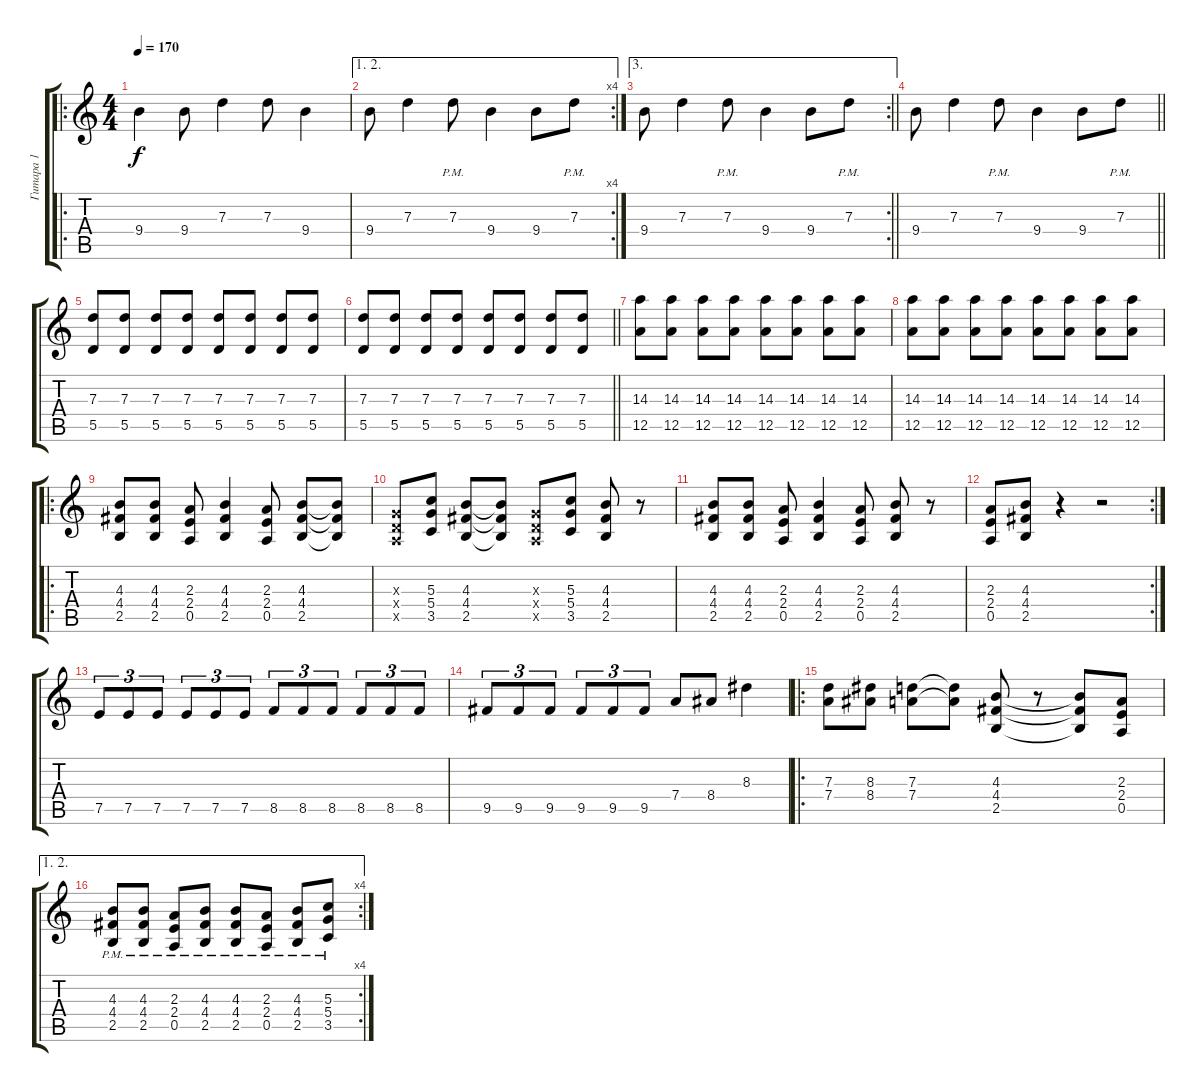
\track ("Гитара 1" "Гитара 1") {instrument distortionguitar}
\staff {score tabs}
\tuning (E4 B3 G3 D3 A2 E2) {hide}
\ro
\ts (4 4)
\tempo 170
\clef g2
\ks c
9.4.4{dy f} 9.4.8 7.3.4 7.3.8 9.4.4 |
\ae (1 2)
\rc 4
9.4.8 7.3.4 7.3{pm}.8 9.4.4 9.4.8 7.3{pm}.8 |
\ae 3
\rc 2
\barLineRight lightlight
9.4.8 7.3.4 7.3{pm}.8 9.4.4 9.4.8 7.3{pm}.8 |
\barLineRight lightlight
9.4.8 7.3.4 7.3{pm}.8 9.4.4 9.4.8 7.3{pm}.8 |
(7.3 5.5).8 (7.3 5.5).8 (7.3 5.5).8 (7.3 5.5).8 (7.3 5.5).8 (7.3 5.5).8 (7.3 5.5).8 (7.3 5.5).8 |
\barLineRight lightlight
(7.3 5.5).8 (7.3 5.5).8 (7.3 5.5).8 (7.3 5.5).8 (7.3 5.5).8 (7.3 5.5).8 (7.3 5.5).8 (7.3 5.5).8 |
(14.3 12.5).8 (14.3 12.5).8 (14.3 12.5).8 (14.3 12.5).8 (14.3 12.5).8 (14.3 12.5).8 (14.3 12.5).8 (14.3 12.5).8 |
(14.3 12.5).8 (14.3 12.5).8 (14.3 12.5).8 (14.3 12.5).8 (14.3 12.5).8 (14.3 12.5).8 (14.3 12.5).8 (14.3 12.5).8 |
\ro
(4.3 4.4 2.5).8 (4.3 4.4 2.5).8 (2.3 2.4 0.5).8 (4.3 4.4 2.5).4 (2.3 2.4 0.5).8 (4.3 4.4 2.5).8 (4.3{t} 4.4{t} 2.5{t}).8 |
(0.3{x} 0.4{x} 0.5{x}).8 (5.3 5.4 3.5).8 (4.3 4.4 2.5).8 (4.3{t} 4.4{t} 2.5{t}).8 (0.3{x} 0.4{x} 0.5{x}).8 (5.3 5.4 3.5).8 (4.3 4.4 2.5).8 r.8 |
(4.3 4.4 2.5).8 (4.3 4.4 2.5).8 (2.3 2.4 0.5).8 (4.3 4.4 2.5).4 (2.3 2.4 0.5).8 (4.3 4.4 2.5).8 r.8 |
\rc 2
(2.3 2.4 0.5).8 (4.3 4.4 2.5).8 r.4 r.2 |
7.5.8{tu (3 2)} 7.5.8{tu (3 2)} 7.5.8{tu (3 2)} 7.5.8{tu (3 2)} 7.5.8{tu (3 2)} 7.5.8{tu (3 2)} 8.5.8{tu (3 2)} 8.5.8{tu (3 2)} 8.5.8{tu (3 2)} 8.5.8{tu (3 2)} 8.5.8{tu (3 2)} 8.5.8{tu (3 2)} |
9.5.8{tu (3 2)} 9.5.8{tu (3 2)} 9.5.8{tu (3 2)} 9.5.8{tu (3 2)} 9.5.8{tu (3 2)} 9.5.8{tu (3 2)} 7.4.8 8.4.8 8.3.4 |
\ro
(7.3 7.4).8 (8.3 8.4).8 (7.3 7.4).8 (7.3{t} 7.4{t}).8 (4.3 4.4 2.5).8 r.8 (4.3{t} 4.4{t} 2.5{t}).8 (2.3 2.4 0.5).8 |
\ae (1 2)
\rc 4
(4.3 4.4 2.5{pm}).8 (4.3 4.4 2.5{pm}).8 (2.3{pm} 2.4 0.5).8 (4.3 4.4 2.5{pm}).8 (4.3 4.4 2.5{pm}).8 (2.3{pm} 2.4 0.5).8 (4.3{pm} 4.4 2.5).8 (5.3{pm} 5.4 3.5).8
